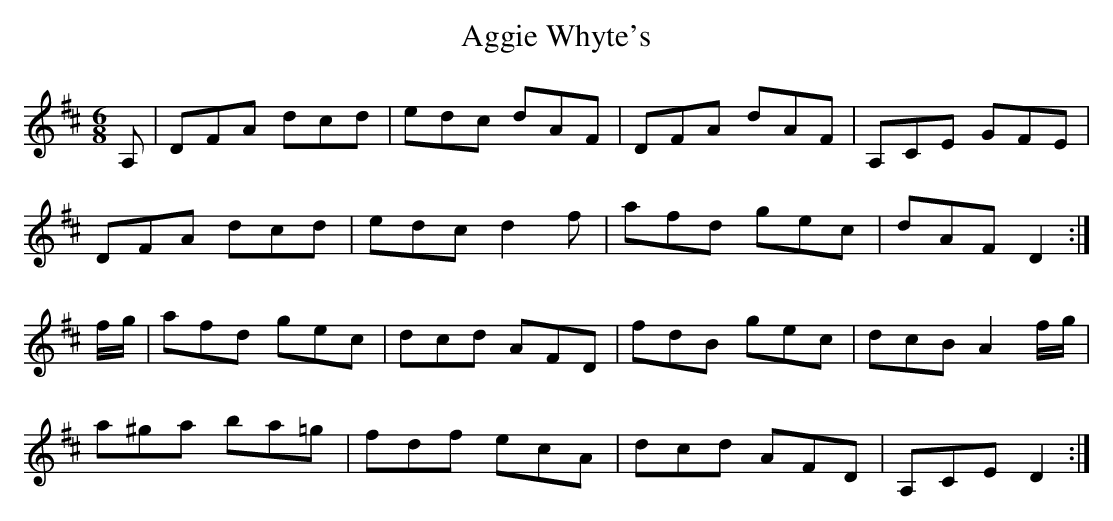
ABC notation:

X:1
T: Aggie Whyte's
M: 6/8
L: 1/8
K: D
A, | DFA dcd | edc dAF | DFA dAF | A,CE GFE |
DFA dcd | edc d2 f | afd gec | dAF D2 :|
f/g/ | afd gec | dcd AFD | fdB gec | dcB A2 f/g/ |
a^ga ba=g | fdf ecA | dcd AFD | A,CE D2 :|
